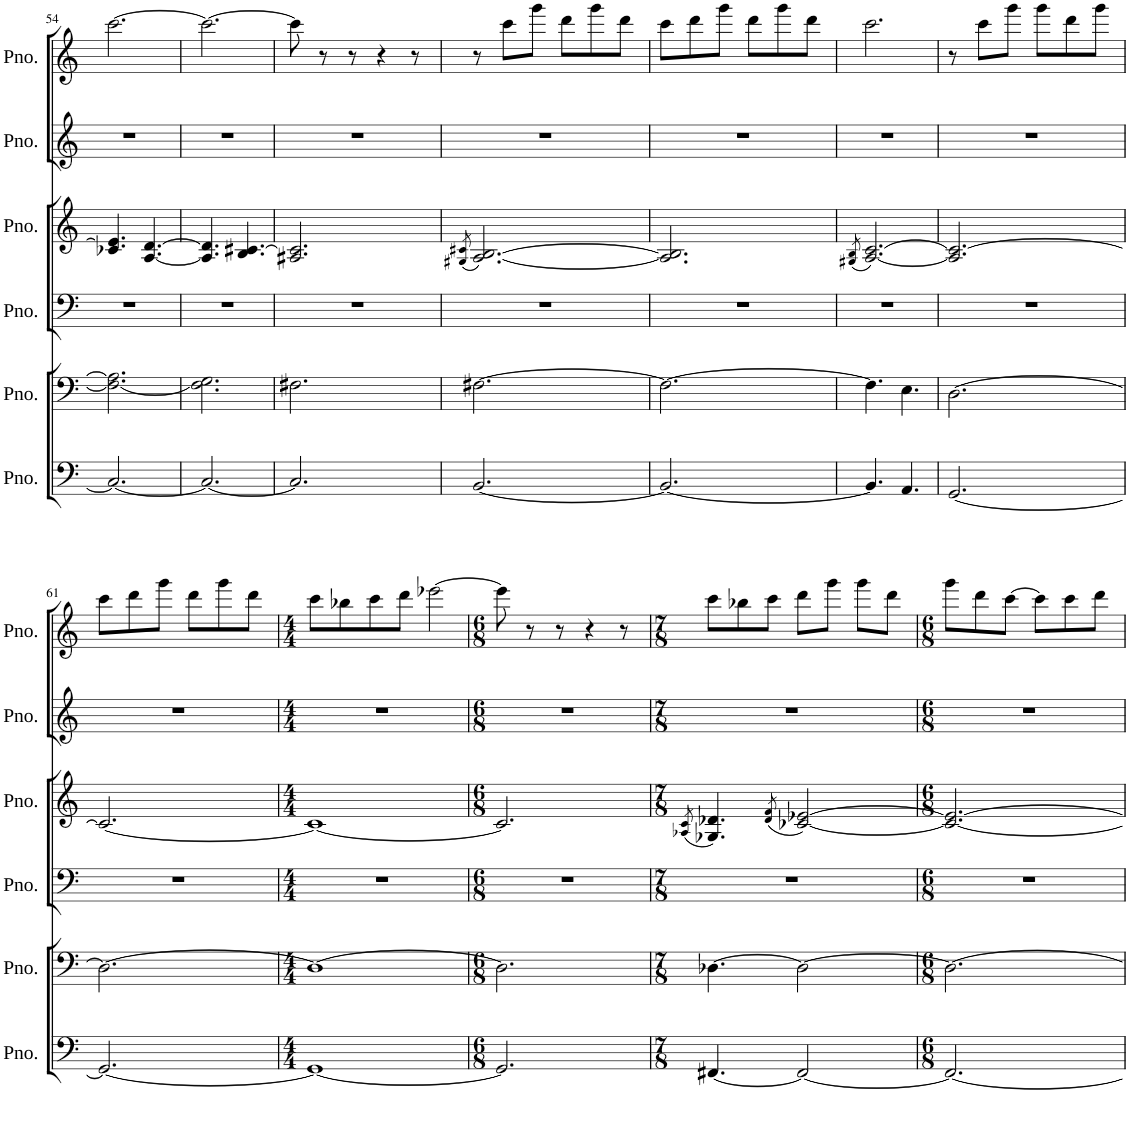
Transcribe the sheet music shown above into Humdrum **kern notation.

**kern	**kern	**kern	**kern	**kern	**kern
*part6	*part5	*part4	*part3	*part2	*part1
*staff6	*staff5	*staff4	*staff3	*staff2	*staff1
*I"Piano	*I"Piano	*I"Piano	*I"Piano	*I"Piano	*I"Piano
*I'Pno.	*I'Pno.	*I'Pno.	*I'Pno.	*I'Pno.	*I'Pno.
!!LO:PB:g=z
*clefF4	*clefF4	*clefF4	*clefG2	*clefG2	*clefG2
*k[]	*k[]	*k[]	*k[]	*k[]	*k[]
*M6/8	*M6/8	*M6/8	*M6/8	*M6/8	*M6/8
=54	=54	=54	=54	=54	=54
2.C/_	2.F\_ 2.A-\]	2.r	4.c-X/ 4.e-/]	2.r	[2.ccc\
.	.	.	[4.A/ [4.d/	.	.
=55	=55	=55	=55	=55	=55
2.C/_	2.F\] 2.G\	2.r	4.A/] 4.d/]	2.r	2.ccc\_
.	.	.	4.B/ [4.c#X/	.	.
=56	=56	=56	=56	=56	=56
2.C/]	2.F#X\	2.r	2.A#X/ 2.c#/]	2.r	8ccc\]
.	.	.	.	.	8r
.	.	.	.	.	8r
.	.	.	.	.	4r
.	.	.	.	.	8r
=57	=57	=57	=57	=57	=57
.	.	.	(8qG#X/ 8qc#X/	.	.
[2.BB/	[2.F#X\	2.r	[2.A/ [2.B/)	2.r	8r
.	.	.	.	.	8ccc\L
.	.	.	.	.	8ggg\J
.	.	.	.	.	8ddd\L
.	.	.	.	.	8ggg\
.	.	.	.	.	8ddd\J
=58	=58	=58	=58	=58	=58
2.BB/_	2.F#\_	2.r	2.A/] 2.B/]	2.r	8ccc\L
.	.	.	.	.	8ddd\
.	.	.	.	.	8ggg\J
.	.	.	.	.	8ddd\L
.	.	.	.	.	8ggg\
.	.	.	.	.	8ddd\J
=59	=59	=59	=59	=59	=59
.	.	.	(8qG#X/ 8qB/	.	.
4.BB/]	4.F#\]	2.r	[2.A/ [2.c/)	2.r	2.ccc\
4.AA/	4.E\	.	.	.	.
=60	=60	=60	=60	=60	=60
[2.GG/	[2.D\	2.r	2.A/] 2.c/_	2.r	8r
.	.	.	.	.	8ccc\L
.	.	.	.	.	8ggg\J
.	.	.	.	.	8ggg\L
.	.	.	.	.	8ddd\
.	.	.	.	.	8ggg\J
!!LO:LB:g=z
=61	=61	=61	=61	=61	=61
2.GG/_	2.D\_	2.r	2.c/_	2.r	8ccc\L
.	.	.	.	.	8ddd\
.	.	.	.	.	8ggg\J
.	.	.	.	.	8ddd\L
.	.	.	.	.	8ggg\
.	.	.	.	.	8ddd\J
=62	=62	=62	=62	=62	=62
*M4/4	*M4/4	*M4/4	*M4/4	*M4/4	*M4/4
1GG_	1D_	1r	1c_	1r	8ccc\L
.	.	.	.	.	8bb-X\
.	.	.	.	.	8ccc\
.	.	.	.	.	8ddd\J
.	.	.	.	.	[2eee-X\
=63	=63	=63	=63	=63	=63
*M6/8	*M6/8	*M6/8	*M6/8	*M6/8	*M6/8
2.GG/]	2.D\]	2.r	2.c/]	2.r	8eee-\]
.	.	.	.	.	8r
.	.	.	.	.	8r
.	.	.	.	.	4r
.	.	.	.	.	8r
=64	=64	=64	=64	=64	=64
*M7/8	*M7/8	*M7/8	*M7/8	*M7/8	*M7/8
.	.	.	(8qA-X/ 8qc/	.	.
[4.FF#X/	[4.D-X\	2..r	4.G-X/ 4.d-X/)	2..r	8ccc\L
.	.	.	.	.	8bb-X\
.	.	.	.	.	8ccc\J
.	.	.	(8qd-/ 8qf/	.	.
2FF#/_	2D-\_	.	[2c-X/ [2e-X/)	.	8ddd\L
.	.	.	.	.	8ggg\J
.	.	.	.	.	8ggg\L
.	.	.	.	.	8ddd\J
=65	=65	=65	=65	=65	=65
*M6/8	*M6/8	*M6/8	*M6/8	*M6/8	*M6/8
2.FF#/_	2.D-\_	2.r	2.c-/_ 2.e-/_	2.r	8ggg\L
.	.	.	.	.	8ddd\
.	.	.	.	.	[8ccc\J
.	.	.	.	.	8ccc\L]
.	.	.	.	.	8ccc\
.	.	.	.	.	8ddd\J
=	=	=	=	=	=
*-	*-	*-	*-	*-	*-
